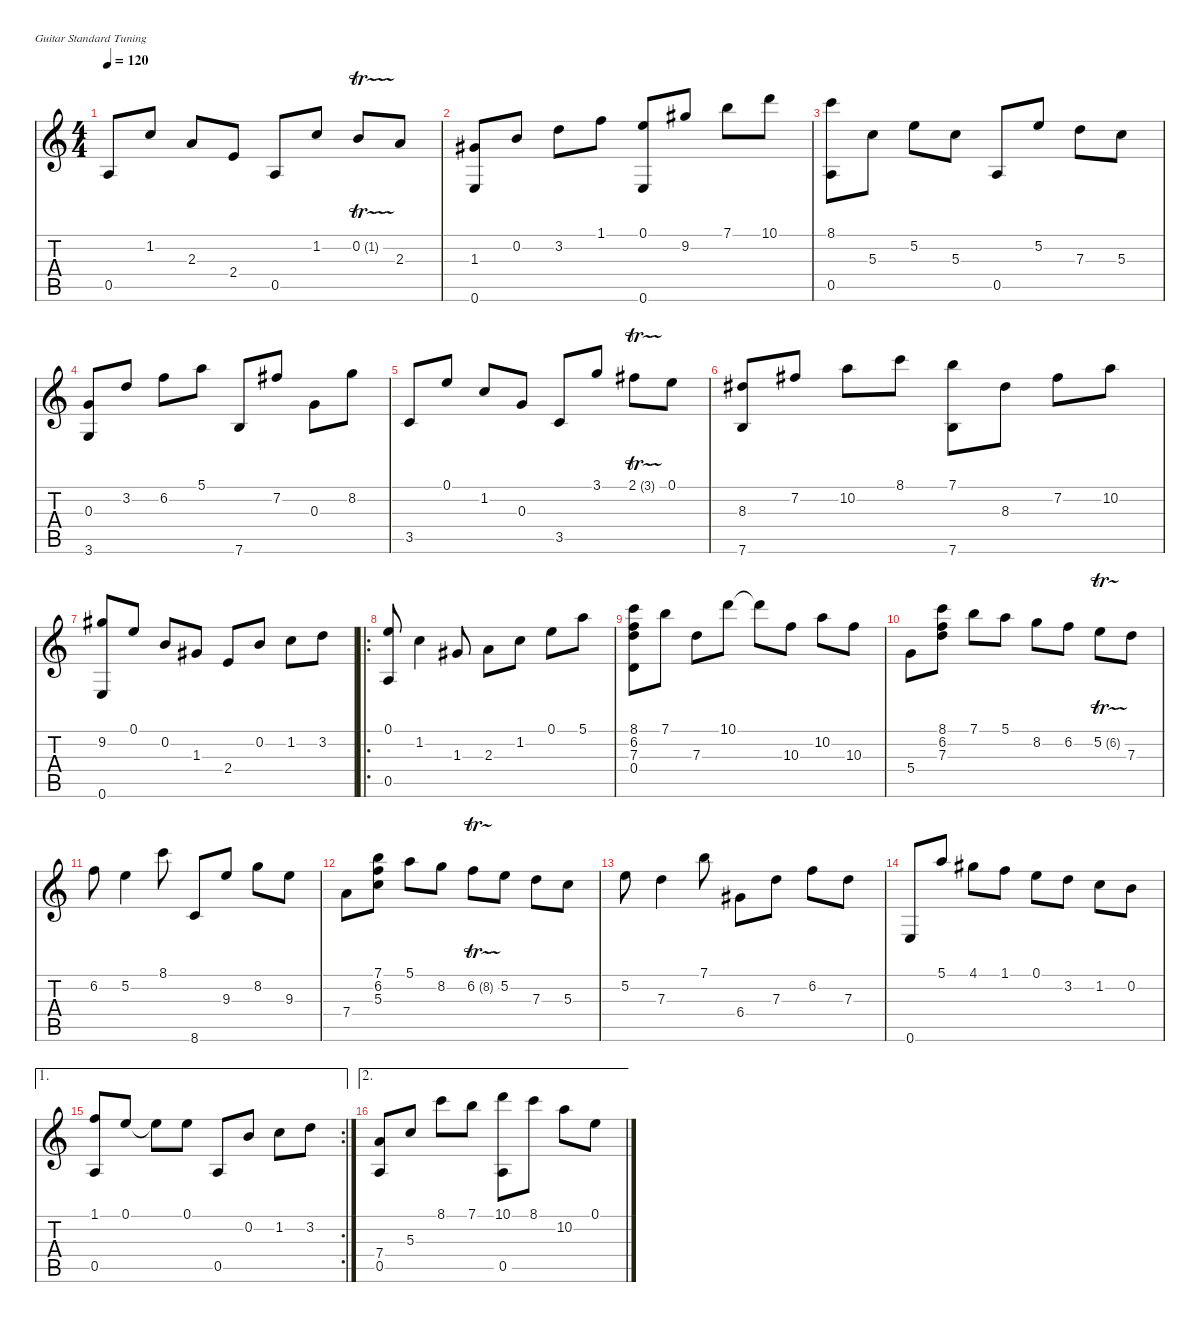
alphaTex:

\defaultSystemsLayout 4
\hideDynamics
\bracketExtendMode nobrackets
\singleTrackTrackNamePolicy hidden
\multiTrackTrackNamePolicy hidden
\firstSystemTrackNameOrientation horizontal
\otherSystemsTrackNameOrientation horizontal
\extendBarLines
\chordDiagramsInScore
\track ("Guitarra" "n.guit.") {instrument acousticguitarnylon}
\staff {score tabs}
\tuning (E4 B3 G3 D3 A2 E2)
\ts (4 4)
\tempo 120
\clef g2
\scale
1.06096
\ks c
0.5.8{dy mf beam Up} 1.2.8{beam Up} 2.3.8{beam Up} 2.4.8{beam Up} 0.5.8{beam Up} 1.2.8{beam Up} 0.2{tr (1 16)}.8{beam Up} 2.3.8{beam Up} |
\scale
0.868842 (1.3{acc #} 0.6).8{beam Up} 0.2.8{beam Up} 3.2.8{beam Down} 1.1.8{beam Down} (0.1 0.6).8{beam Up} 9.2{acc #}.8{beam Up} 7.1.8{beam Down} 10.1.8{beam Down} |
\scale
1.05344 (8.1 0.5).8{beam Down} 5.3.8{beam Down} 5.2.8{beam Down} 5.3.8{beam Down} 0.5.8{beam Up} 5.2.8{beam Up} 7.3.8{beam Down} 5.3.8{beam Down} |
\scale
1.07559 (0.3 3.6).8{beam Up} 3.2.8{beam Up} 6.2.8{beam Down} 5.1.8{beam Down} 7.6.8{beam Up} 7.2{acc #}.8{beam Up} 0.3.8{beam Down} 8.2.8{beam Down} |
\scale
0.870964 3.5.8{beam Up} 0.1.8{beam Up} 1.2.8{beam Up} 0.3.8{beam Up} 3.5.8{beam Up} 3.1.8{beam Up} 2.1{tr (3 16) acc #}.8{beam Down} 0.1.8{beam Down} |
\scale
0.975275 (8.3{acc #} 7.6).8{beam Up} 7.2{acc #}.8{beam Up} 10.2.8{beam Down} 8.1.8{beam Down} (7.1 7.6).8{beam Down} 8.3{acc #}.8{beam Down} 7.2{acc #}.8{beam Down} 10.2.8{beam Down} |
(9.2{acc #} 0.6).8{beam Up} 0.1.8{beam Up} 0.2.8{beam Up} 1.3{acc #}.8{beam Up} 2.4.8{beam Up} 0.2.8{beam Up} 1.2.8{beam Down} 3.2.8{beam Down} |
\ro
(0.1 0.5).8{beam Up} 1.2.4{beam Down} 1.3{acc #}.8{beam Up} 2.3.8{beam Down} 1.2.8{beam Down} 0.1.8{beam Down} 5.1.8{beam Down} |
\scale
1.0849 (8.1 6.2 7.3 0.4).8{beam Down} 7.1.8{beam Down} 7.3.8{beam Down} 10.1.8{beam Down} 10.1{t}.8{beam Down} 10.3.8{beam Down} 10.2.8{beam Down} 10.3.8{beam Down} |
\scale
1.01886 5.4.8{beam Down} (8.1 6.2 7.3).8{beam Down} 7.1.8{beam Down} 5.1.8{beam Down} 8.2.8{beam Down} 6.2.8{beam Down} 5.2{tr (6 16)}.8{beam Down} 7.3.8{beam Down} |
\scale
0.896231 6.2.8{beam Down} 5.2.4{beam Down} 8.1.8{beam Down} 8.6.8{beam Up} 9.3.8{beam Up} 8.2.8{beam Down} 9.3.8{beam Down} |
\scale
1.09013 7.4.8{beam Down} (7.1 6.2 5.3).8{beam Down} 5.1.8{beam Down} 8.2.8{beam Down} 6.2{tr (8 16)}.8{beam Down} 5.2.8{beam Down} 7.3.8{beam Down} 5.3.8{beam Down} |
\scale
1.00564 5.2.8{beam Down} 7.3.4{beam Down} 7.1.8{beam Down} 6.4{acc #}.8{beam Down} 7.3.8{beam Down} 6.2.8{beam Down} 7.3.8{beam Down} |
\scale
0.904227 0.6.8{beam Up} 5.1.8{beam Up} 4.1{acc #}.8{beam Down} 1.1.8{beam Down} 0.1.8{beam Down} 3.2.8{beam Down} 1.2.8{beam Down} 0.2.8{beam Down} |
\ae 1
\rc 2
\scale
1.1178 (1.1 0.5).8{beam Up} 0.1.8{beam Up} 0.1{t}.8{beam Down} 0.1.8{beam Down} 0.5.8{beam Up} 0.2.8{beam Up} 1.2.8{beam Down} 3.2.8{beam Down} |
\ae 2
\scale
0.973816 (7.4 0.5).8{beam Up} 5.3.8{beam Up} 8.1.8{beam Down} 7.1.8{beam Down} (10.1 0.5).8{beam Down} 8.1.8{beam Down} 10.2.8{beam Down} 0.1.8{beam Down}
